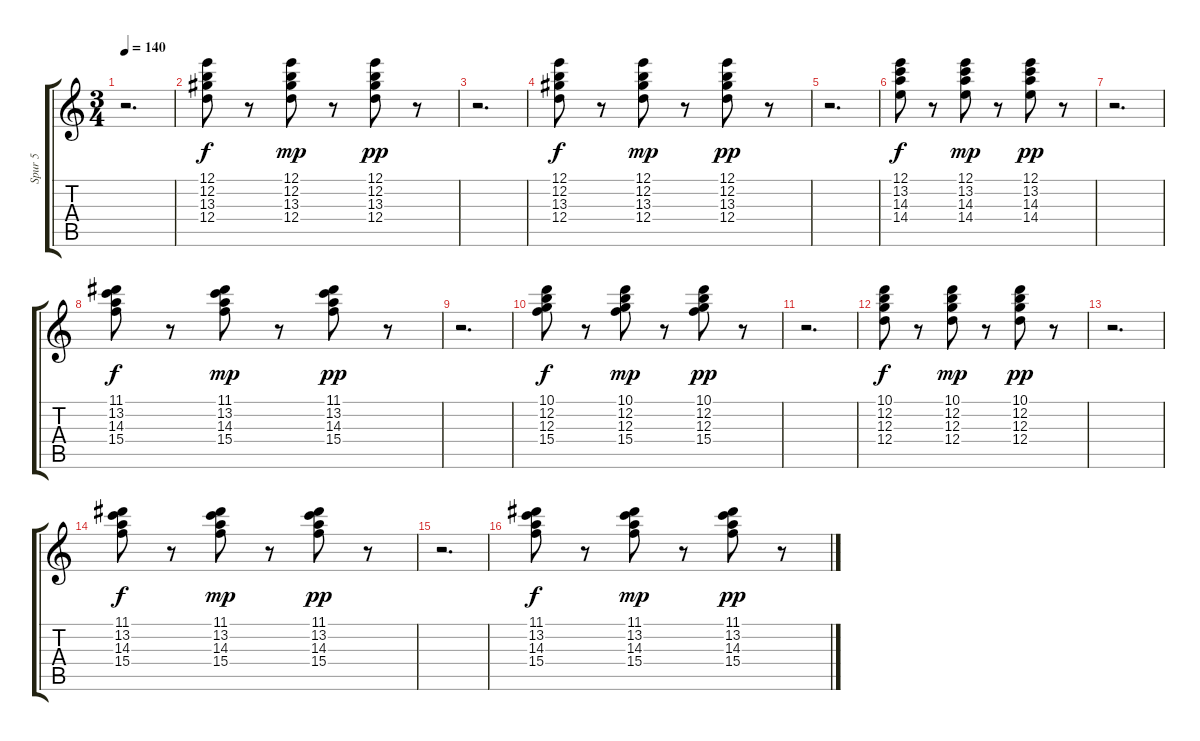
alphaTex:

\track ("Spur 5" "Spur 5") {instrument electricguitarclean}
\staff {score tabs}
\tuning (E4 B3 G3 D3 A2 E2) {hide}
\ts (3 4)
\tempo 140
\clef g2
\ks c
r.2{d dy pp} |
(12.1 12.2 13.3 12.4).8{dy f balance 16} r.8 (12.1 12.2 13.3 12.4).8{dy mp balance 0} r.8 (12.1 12.2 13.3 12.4).8{dy pp balance 8} r.8 |
r.2{d} |
(12.1 12.2 13.3 12.4).8{dy f balance 16} r.8 (12.1 12.2 13.3 12.4).8{dy mp balance 0} r.8 (12.1 12.2 13.3 12.4).8{dy pp balance 8} r.8 |
r.2{d} |
(12.1 13.2 14.3 14.4).8{dy f balance 16} r.8 (12.1 13.2 14.3 14.4).8{dy mp balance 0} r.8 (12.1 13.2 14.3 14.4).8{dy pp balance 8} r.8 |
r.2{d} |
(11.1 13.2 14.3 15.4).8{dy f balance 16} r.8 (11.1 13.2 14.3 15.4).8{dy mp balance 0} r.8 (11.1 13.2 14.3 15.4).8{dy pp balance 8} r.8 |
r.2{d} |
(10.1 12.2 12.3 15.4).8{dy f balance 16} r.8 (10.1 12.2 12.3 15.4).8{dy mp balance 0} r.8 (10.1 12.2 12.3 15.4).8{dy pp balance 8} r.8 |
r.2{d} |
(10.1 12.2 12.3 12.4).8{dy f balance 16} r.8 (10.1 12.2 12.3 12.4).8{dy mp balance 0} r.8 (10.1 12.2 12.3 12.4).8{dy pp balance 8} r.8 |
r.2{d} |
(11.1 13.2 14.3 15.4).8{dy f balance 16} r.8 (11.1 13.2 14.3 15.4).8{dy mp balance 0} r.8 (11.1 13.2 14.3 15.4).8{dy pp balance 8} r.8 |
r.2{d} |
(11.1 13.2 14.3 15.4).8{dy f balance 16} r.8 (11.1 13.2 14.3 15.4).8{dy mp balance 0} r.8 (11.1 13.2 14.3 15.4).8{dy pp balance 8} r.8
